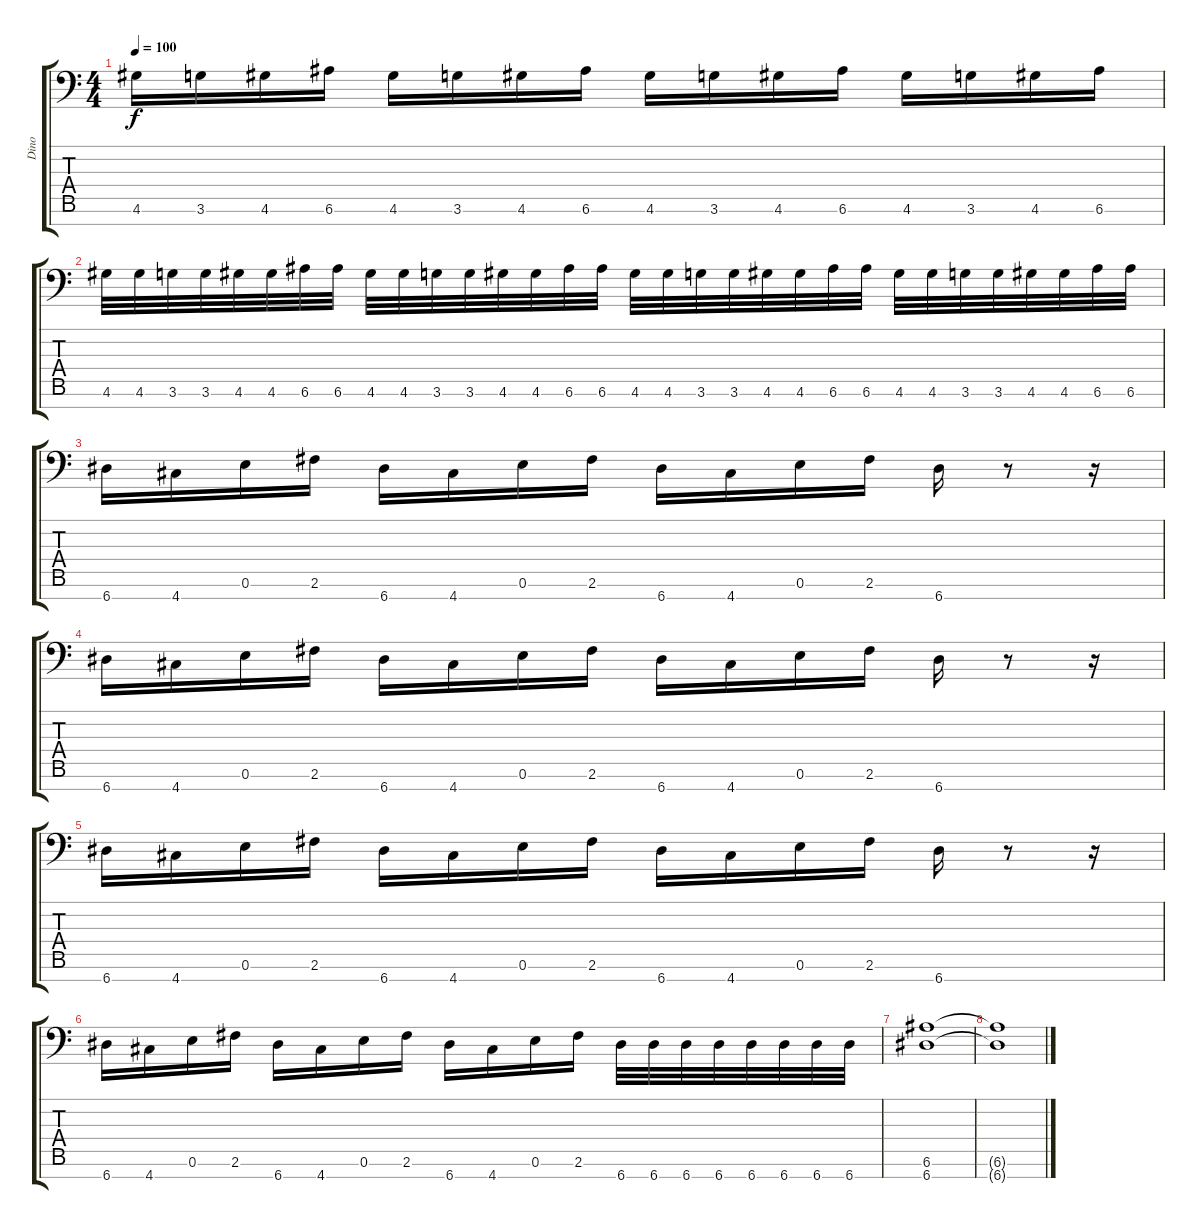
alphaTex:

\track ("Dino" "Dino") {instrument overdrivenguitar}
\staff {score tabs}
\tuning (E4 B3 G3 D3 A2 E2 A1) {hide}
\ts (4 4)
\tempo 100
\clef f4
\ks c
4.6.16{dy f} 3.6.16 4.6.16 6.6.16 4.6.16 3.6.16 4.6.16 6.6.16 4.6.16 3.6.16 4.6.16 6.6.16 4.6.16 3.6.16 4.6.16 6.6.16 |
4.6.32 4.6.32 3.6.32 3.6.32 4.6.32 4.6.32 6.6.32 6.6.32 4.6.32 4.6.32 3.6.32 3.6.32 4.6.32 4.6.32 6.6.32 6.6.32 4.6.32 4.6.32 3.6.32 3.6.32 4.6.32 4.6.32 6.6.32 6.6.32 4.6.32 4.6.32 3.6.32 3.6.32 4.6.32 4.6.32 6.6.32 6.6.32 |
6.7.16 4.7.16 0.6.16 2.6.16 6.7.16 4.7.16 0.6.16 2.6.16 6.7.16 4.7.16 0.6.16 2.6.16 6.7.16 r.8 r.16 |
6.7.16 4.7.16 0.6.16 2.6.16 6.7.16 4.7.16 0.6.16 2.6.16 6.7.16 4.7.16 0.6.16 2.6.16 6.7.16 r.8 r.16 |
6.7.16 4.7.16 0.6.16 2.6.16 6.7.16 4.7.16 0.6.16 2.6.16 6.7.16 4.7.16 0.6.16 2.6.16 6.7.16 r.8 r.16 |
6.7.16 4.7.16 0.6.16 2.6.16 6.7.16 4.7.16 0.6.16 2.6.16 6.7.16 4.7.16 0.6.16 2.6.16 6.7.32 6.7.32 6.7.32 6.7.32 6.7.32 6.7.32 6.7.32 6.7.32 |
(6.6 6.7).1 |
(6.6{t} 6.7{t}).1
